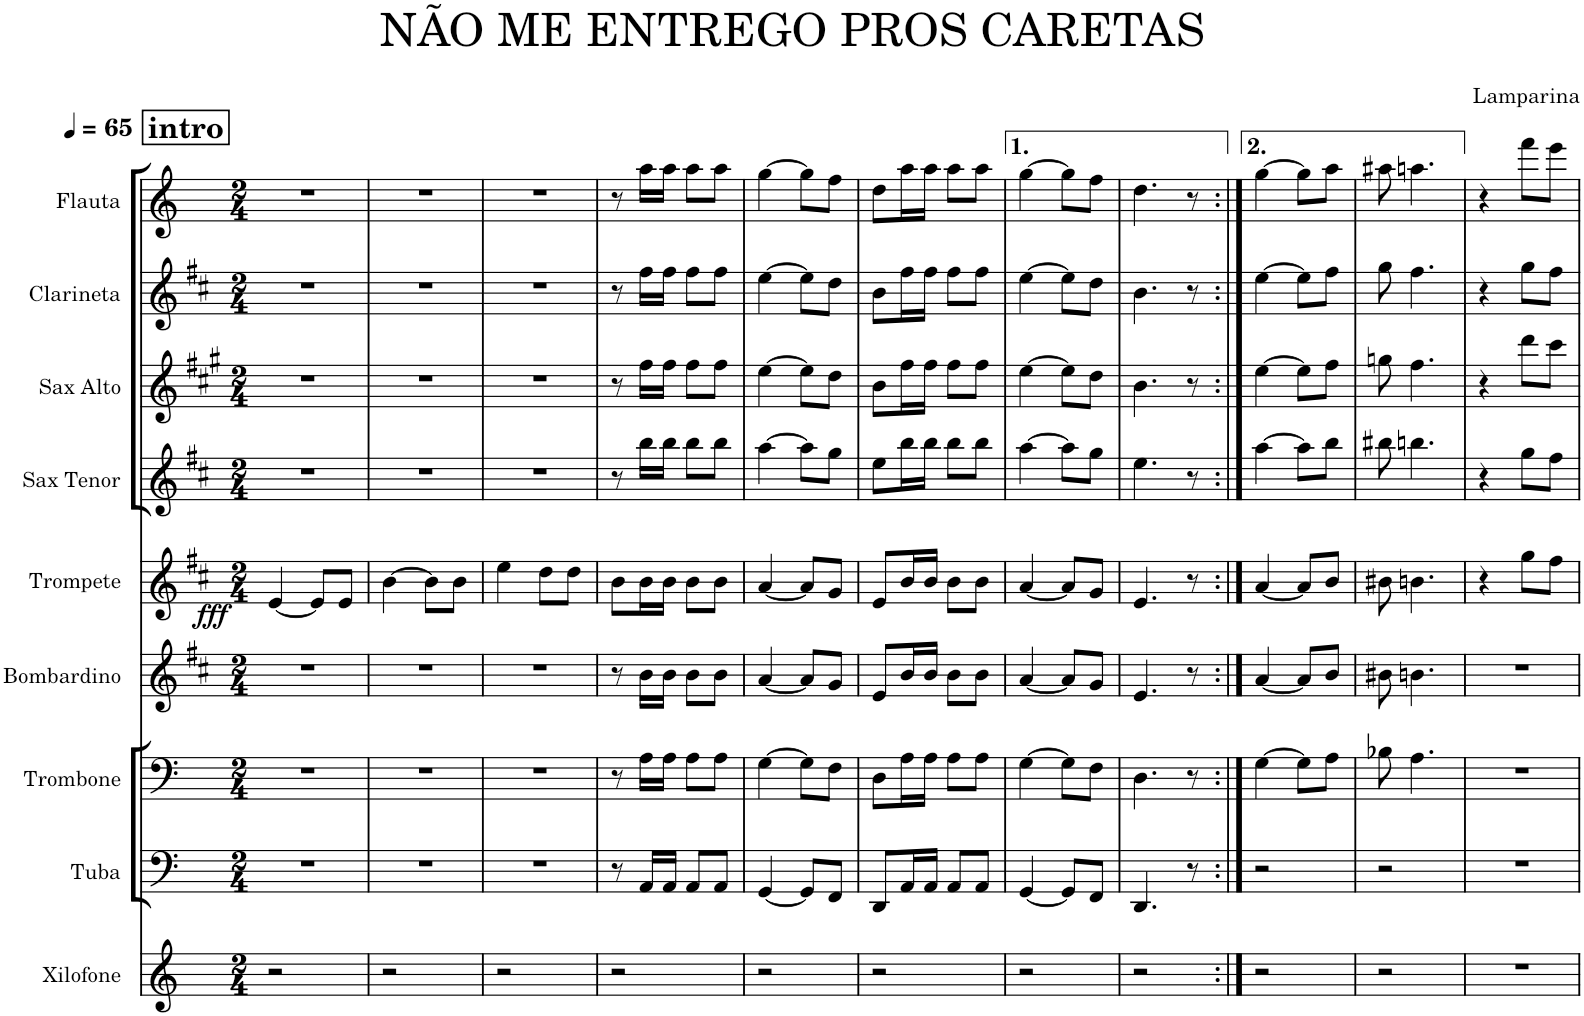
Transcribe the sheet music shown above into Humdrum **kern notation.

**kern	**kern	**kern	**kern	**kern	**dynam	**kern	**kern	**kern	**kern
*part9	*part8	*part7	*part6	*part5	*part5	*part4	*part3	*part2	*part1
*staff9	*staff8	*staff7	*staff6	*staff5	*staff5	*staff4	*staff3	*staff2	*staff1
*I"Xilofone	*I"Tuba	*I"Trombone	*I"Bombardino	*I"Trompete	*	*I"Sax Tenor	*I"Sax Alto	*I"Clarineta	*I"Flauta
*I'Xil.	*I'Tba.	*I'Tbn.	*I'Bomb.	*I'Tpt	*	*I'Sax. Tn.	*	*	*I'Fl.
*clefG2	*clefF4	*clefF4	*clefG2	*clefG2	*	*clefG2	*clefG2	*clefG2	*clefG2
*Trd-7c-12	*	*	*Trd8c14	*Trd1c2	*	*Trd8c14	*Trd5c9	*Trd1c2	*
*k[]	*k[]	*k[]	*k[f#c#]	*k[f#c#]	*	*k[f#c#]	*k[f#c#g#]	*k[f#c#]	*k[]
*M2/4	*M2/4	*M2/4	*M2/4	*M2/4	*	*M2/4	*M2/4	*M2/4	*M2/4
*MM65	*MM65	*MM65	*MM65	*MM65	*	*MM65	*MM65	*MM65	*MM65
!!LO:REH:place=s1:a:B:cj:fs=14:t=intro
=1	=1	=1	=1	=1	=1	=1	=1	=1	=1
!	!	!	!	!	!LO:DY:b	!	!	!	!
2r	2r	2r	2r	[4e/	fff	2r	2r	2r	2r
.	.	.	.	8e/L]	.	.	.	.	.
.	.	.	.	8e/J	.	.	.	.	.
=2	=2	=2	=2	=2	=2	=2	=2	=2	=2
2r	2r	2r	2r	[4b\	.	2r	2r	2r	2r
.	.	.	.	8b\L]	.	.	.	.	.
.	.	.	.	8b\J	.	.	.	.	.
=3	=3	=3	=3	=3	=3	=3	=3	=3	=3
2r	2r	2r	2r	4ee\	.	2r	2r	2r	2r
.	.	.	.	8dd\L	.	.	.	.	.
.	.	.	.	8dd\J	.	.	.	.	.
=4	=4	=4	=4	=4	=4	=4	=4	=4	=4
2r	8r	8r	8r	8b\L	.	8r	8r	8r	8r
.	16AA/LL	16A\LL	16b\LL	16b\L	.	16bb\LL	16ff#\LL	16ff#\LL	16aa\LL
.	16AA/JJ	16A\JJ	16b\JJ	16b\JJ	.	16bb\JJ	16ff#\JJ	16ff#\JJ	16aa\JJ
.	8AA/L	8A\L	8b\L	8b\L	.	8bb\L	8ff#\L	8ff#\L	8aa\L
.	8AA/J	8A\J	8b\J	8b\J	.	8bb\J	8ff#\J	8ff#\J	8aa\J
=5	=5	=5	=5	=5	=5	=5	=5	=5	=5
2r	[4GG/	[4G\	[4a/	[4a/	.	[4aa\	[4ee\	[4ee\	[4gg\
.	8GG/L]	8G\L]	8a/L]	8a/L]	.	8aa\L]	8ee\L]	8ee\L]	8gg\L]
.	8FF/J	8F\J	8g/J	8g/J	.	8gg\J	8dd\J	8dd\J	8ff\J
=6	=6	=6	=6	=6	=6	=6	=6	=6	=6
2r	8DD/L	8D\L	8e/L	8e/L	.	8ee\L	8b\L	8b\L	8dd\L
.	16AA/L	16A\L	16b/L	16b/L	.	16bb\L	16ff#\L	16ff#\L	16aa\L
.	16AA/JJ	16A\JJ	16b/JJ	16b/JJ	.	16bb\JJ	16ff#\JJ	16ff#\JJ	16aa\JJ
.	8AA/L	8A\L	8b\L	8b\L	.	8bb\L	8ff#\L	8ff#\L	8aa\L
.	8AA/J	8A\J	8b\J	8b\J	.	8bb\J	8ff#\J	8ff#\J	8aa\J
=7	=7	=7	=7	=7	=7	=7	=7	=7	=7
2r	[4GG/	[4G\	[4a/	[4a/	.	[4aa\	[4ee\	[4ee\	[4gg\
.	8GG/L]	8G\L]	8a/L]	8a/L]	.	8aa\L]	8ee\L]	8ee\L]	8gg\L]
.	8FF/J	8F\J	8g/J	8g/J	.	8gg\J	8dd\J	8dd\J	8ff\J
=8	=8	=8	=8	=8	=8	=8	=8	=8	=8
2r	4.DD/	4.D\	4.e/	4.e/	.	4.ee\	4.b\	4.b\	4.dd\
.	8r	8r	8r	8r	.	8r	8r	8r	8r
=9:|!	=9:|!	=9:|!	=9:|!	=9:|!	=9:|!	=9:|!	=9:|!	=9:|!	=9:|!
2r	2r	[4G\	[4a/	[4a/	.	[4aa\	[4ee\	[4ee\	[4gg\
.	.	8G\L]	8a/L]	8a/L]	.	8aa\L]	8ee\L]	8ee\L]	8gg\L]
.	.	8A\J	8b/J	8b/J	.	8bb\J	8ff#\J	8ff#\J	8aa\J
=10	=10	=10	=10	=10	=10	=10	=10	=10	=10
2r	2r	8B-X\	8b#X\	8b#X\	.	8bb#X\	8ggn\	8gg\	8aa#X\
.	.	4.A\	4.bn\	4.bn\	.	4.bbn\	4.ff#\	4.ff#\	4.aan\
=11	=11	=11	=11	=11	=11	=11	=11	=11	=11
2r	2r	2r	2r	4r	.	4r	4r	4r	4r
.	.	.	.	8gg\L	.	8gg\L	8ddd\L	8gg\L	8fff\L
.	.	.	.	8ff#\J	.	8ff#\J	8ccc#\J	8ff#\J	8eee\J
=	=	=	=	=	=	=	=	=	=
*-	*-	*-	*-	*-	*-	*-	*-	*-	*-
